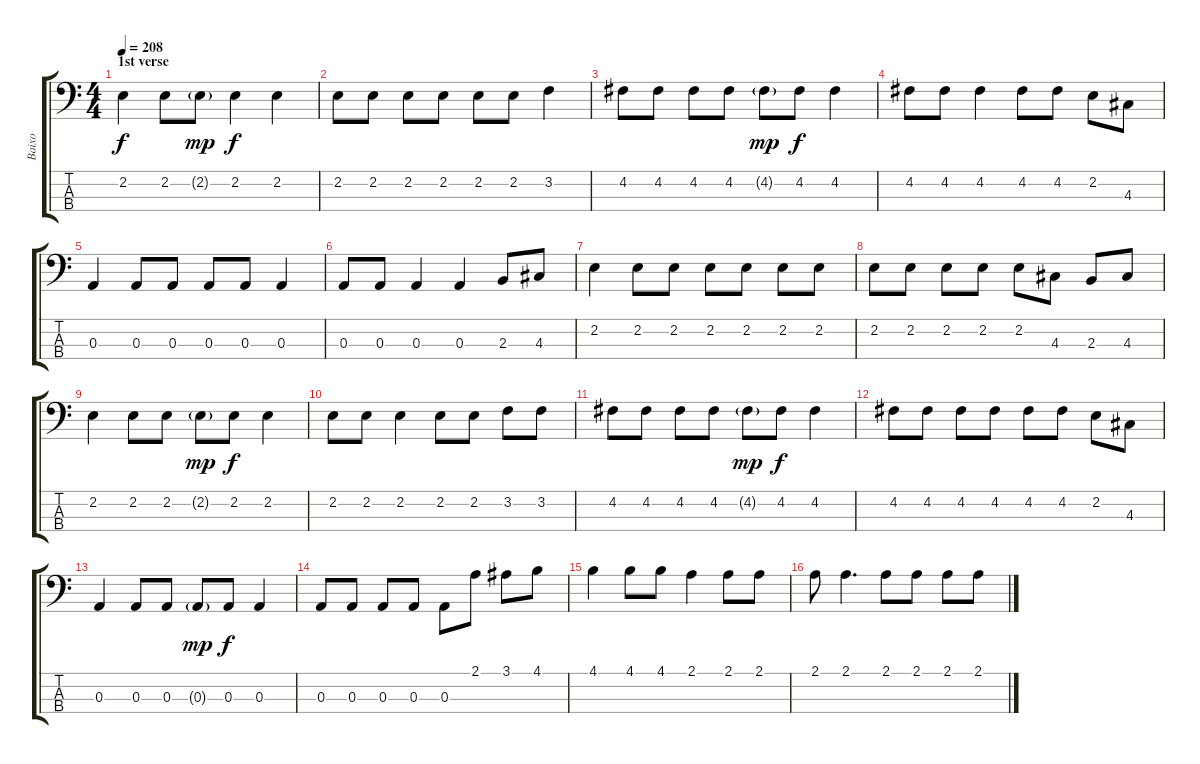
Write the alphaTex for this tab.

\track ("Baixo" "Baixo") {instrument electricbasspick}
\staff {score tabs}
\tuning (G2 D2 A1 E1) {hide}
\ts (4 4)
\section ("" "1st verse")
\tempo 208
\clef f4
\ks c
2.2.4{dy f} 2.2.8 2.2{g}.8{dy mp} 2.2.4{dy f} 2.2.4 |
2.2.8 2.2.8 2.2.8 2.2.8 2.2.8 2.2.8 3.2.4 |
4.2.8 4.2.8 4.2.8 4.2.8 4.2{g}.8{dy mp} 4.2.8{dy f} 4.2.4 |
4.2.8 4.2.8 4.2.4 4.2.8 4.2.8 2.2.8 4.3.8 |
0.3.4 0.3.8 0.3.8 0.3.8 0.3.8 0.3.4 |
0.3.8 0.3.8 0.3.4 0.3.4 2.3.8 4.3.8 |
2.2.4 2.2.8 2.2.8 2.2.8 2.2.8 2.2.8 2.2.8 |
2.2.8 2.2.8 2.2.8 2.2.8 2.2.8 4.3.8 2.3.8 4.3.8 |
2.2.4 2.2.8 2.2.8 2.2{g}.8{dy mp} 2.2.8{dy f} 2.2.4 |
2.2.8 2.2.8 2.2.4 2.2.8 2.2.8 3.2.8 3.2.8 |
4.2.8 4.2.8 4.2.8 4.2.8 4.2{g}.8{dy mp} 4.2.8{dy f} 4.2.4 |
4.2.8 4.2.8 4.2.8 4.2.8 4.2.8 4.2.8 2.2.8 4.3.8 |
0.3.4 0.3.8 0.3.8 0.3{g}.8{dy mp} 0.3.8{dy f} 0.3.4 |
0.3.8 0.3.8 0.3.8 0.3.8 0.3.8 2.1.8 3.1.8 4.1.8 |
4.1.4 4.1.8 4.1.8 2.1.4 2.1.8 2.1.8 |
2.1.8 2.1.4{d} 2.1.8 2.1.8 2.1.8 2.1.8
